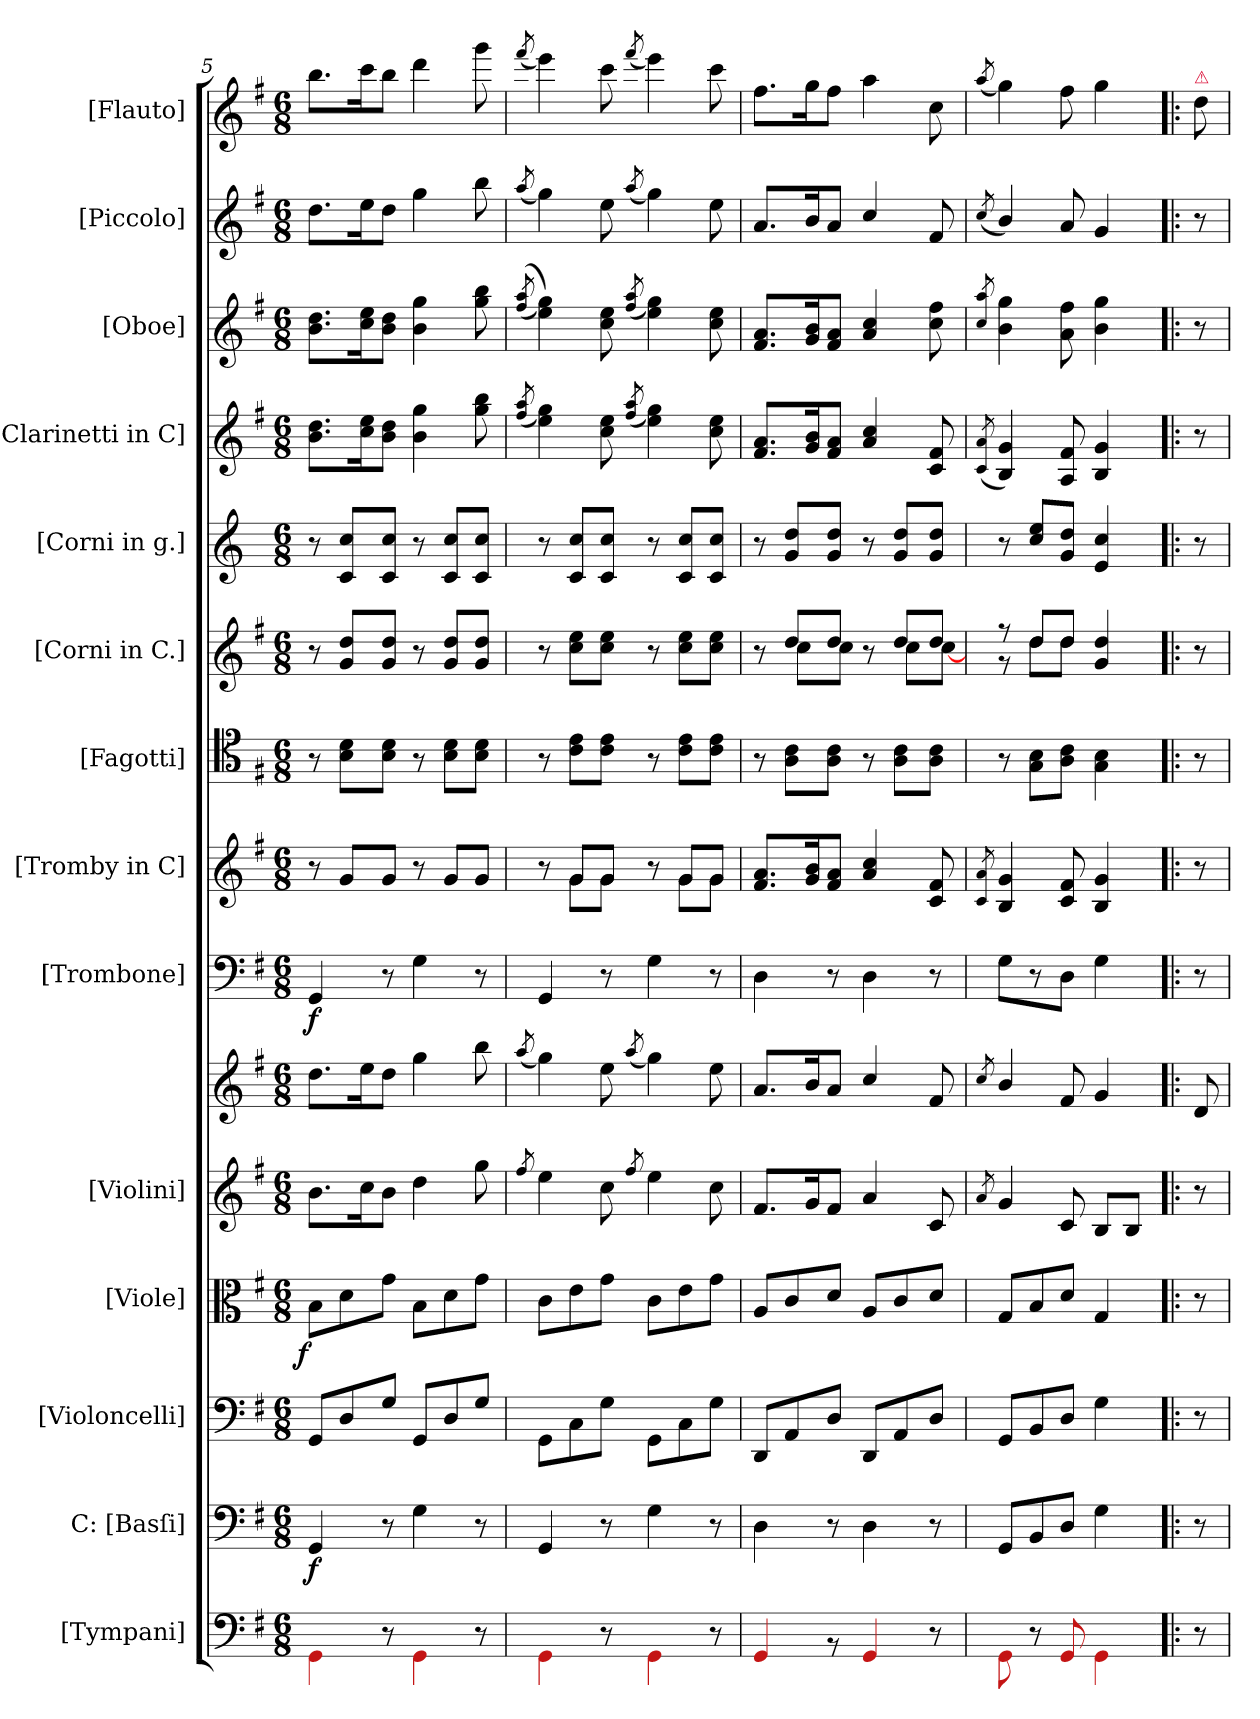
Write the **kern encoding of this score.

**kern	**kern	**dynam	**kern	**kern	**dynam	**kern	**kern	**kern	**dynam	**kern	**kern	**kern	**kern	**kern	**kern	**kern	**kern
*part14	*part13	*part13	*part12	*part11	*part11	*part10	*part10	*part9	*part9	*part8	*part7	*part6	*part5	*part4	*part3	*part2	*part1
*staff15	*staff14	*staff14	*staff13	*staff12	*staff12	*staff11	*staff10	*staff9	*staff9	*staff8	*staff7	*staff6	*staff5	*staff4	*staff3	*staff2	*staff1
*I"[Tympani]	*I"C: [Basſi]	*	*I"[Violoncelli]	*I"[Viole]	*	*I"[Violini]	*	*I"[Trombone]	*	*I"[Tromby in C]	*I"[Fagotti]	*I"[Corni in C.]	*I"[Corni in g.]	*I"[Clarinetti in C]	*I"[Oboe]	*I"[Piccolo]	*I"[Flauto]
*	*I'B.	*	*I'Vc.	*	*	*I'Violini	*	*I'Trb	*	*	*I'Fag.	*I'C. in C.	*I'C. in g.	*I'Cl. in C.	*I'Ob.	*I'Picc.	*I'Fl.
*clefF4	*clefF4	*	*clefF4	*clefC3	*	*clefG2	*clefG2	*clefF4	*	*clefG2	*clefC4	*clefG2	*clefG2	*clefG2	*clefG2	*clefG2	*clefG2
*	*	*	*	*	*	*	*	*	*	*	*	*	*ITrd3c5	*	*	*	*
*k[f#]	*k[f#]	*	*k[f#]	*k[f#]	*	*k[f#]	*k[f#]	*k[f#]	*	*k[f#]	*k[f#]	*k[f#]	*k[f#]	*k[f#]	*k[f#]	*k[f#]	*k[f#]
*G:	*G:	*	*G:	*G:	*	*G:	*G:	*G:	*	*G:	*G:	*G:	*	*G:	*G:	*G:	*G:
*M6/8	*M6/8	*	*M6/8	*M6/8	*	*M6/8	*M6/8	*M6/8	*	*M6/8	*M6/8	*M6/8	*M6/8	*M6/8	*M6/8	*M6/8	*M6/8
=5	=5	=5	=5	=5	=5	=5	=5	=5	=5	=5	=5	=5	=5	=5	=5	=5	=5
!	!	!	!	!	!LO:DY:rj	!	!	!	!	!	!	!	!	!	!	!	!
4Re\	4GG/	f	8GG/L	8B\L	f	8.b\L	8.dd\L	4GG/	f	8r	8r	8r	8r	8.b\ 8.dd\L	8.b\ 8.dd\L	8.dd\L	8.bb\L
.	.	.	8D/	8d\	.	.	.	.	.	8g/L	8B\ 8d\L	8g/ 8dd/L	8G/ 8g/L	.	.	.	.
.	.	.	.	.	.	16cc\K	16ee\K	.	.	.	.	.	.	16cc\ 16ee\K	16cc\ 16ee\K	16ee\K	16ccc\K
8r	8r	.	8G/J	8g\J	.	8b\J	8dd\J	8r	.	8g/J	8B\ 8d\J	8g/ 8dd/J	8G/ 8g/J	8b\ 8dd\J	8b\ 8dd\J	8dd\J	8bb\J
4Re\	4G\	.	8GG/L	8B\L	.	4dd\	4gg\	4G\	.	8r	8r	8r	8r	4b\ 4gg\	4b\ 4gg\	4gg\	4ddd\
.	.	.	8D/	8d\	.	.	.	.	.	8g/L	8B\ 8d\L	8g/ 8dd/L	8G/ 8g/L	.	.	.	.
8r	8r	.	8G/J	8g\J	.	8gg\	8bb\	8r	.	8g/J	8B\ 8d\J	8g/ 8dd/J	8G/ 8g/J	8gg\ 8bb\	8gg\ 8bb\	8bb\	8ggg\
=6	=6	=6	=6	=6	=6	=6	=6	=6	=6	=6	=6	=6	=6	=6	=6	=6	=6
.	.	.	.	.	.	8qff#/	(8qaa/	.	.	.	.	.	.	(8qff#/ 8qaa/	(<(>8qff#/ 8qaa/	(8qaa/	(8qfff#/
*	*	*	*	*	*	*	*	*	*	*^	*	*	*	*	*	*	*
4Re\	4GG/	.	8GG\L	8c\L	.	4ee\	4gg\)	4GG/	.	8r	8ryy	8r	8r	8r	4ee\ 4gg\)	4ee\ 4gg\))	4gg\)	4eee\)
.	.	.	8C\	8e\	.	.	.	.	.	8g/L	8g\L	8c\ 8e\L	8cc\ 8ee\L	8G/ 8g/L	.	.	.	.
8r	8r	.	8G\J	8g\J	.	8cc\	8ee\	8r	.	8g/J	8g\J	8c\ 8e\J	8cc\ 8ee\J	8G/ 8g/J	8cc\ 8ee\	8cc\ 8ee\	8ee\	8ccc\
.	.	.	.	.	.	8qff#/	(8qaa/	.	.	.	.	.	.	.	(8qff#/ 8qaa/	(8qff#/ 8qaa/	(8qaa/	(8qfff#/
4Re\	4G\	.	8GG\L	8c\L	.	4ee\	4gg\)	4G\	.	8r	8ryy	8r	8r	8r	4ee\ 4gg\)	4ee\ 4gg\)	4gg\)	4eee\)
.	.	.	8C\	8e\	.	.	.	.	.	8g/L	8g\L	8c\ 8e\L	8cc\ 8ee\L	8G/ 8g/L	.	.	.	.
8r	8r	.	8G\J	8g\J	.	8cc\	8ee\	8r	.	8g/J	8g\J	8c\ 8e\J	8cc\ 8ee\J	8G/ 8g/J	8cc\ 8ee\	8cc\ 8ee\	8ee\	8ccc\
*	*	*	*	*	*	*	*	*	*	*v	*v	*	*	*	*	*	*	*
=7	=7	=7	=7	=7	=7	=7	=7	=7	=7	=7	=7	=7	=7	=7	=7	=7	=7
*	*	*	*	*	*	*	*	*	*	*	*	*^	*	*	*	*	*
4Re/	4D\	.	8DD/L	8A/L	.	8.f#/L	8.a/L	4D\	.	8.f#/ 8.a/L	8r	8r	8ryy	8r	8.f#/ 8.a/L	8.f#/ 8.a/L	8.a/L	8.ff#\L
.	.	.	8AA/	8c/	.	.	.	.	.	.	8A\ 8c\L	8dd/L	8cc\L	8d/ 8a/L	.	.	.	.
.	.	.	.	.	.	16g/K	16b/K	.	.	16g/ 16b/K	.	.	.	.	16g/ 16b/K	16g/ 16b/K	16b/K	16gg\K
8rBB	8r	.	8D/J	8d/J	.	8f#/J	8a/J	8r	.	8f#/ 8a/J	8A\ 8c\J	8dd/J	8cc\J	8d/ 8a/J	8f#/ 8a/J	8f#/ 8a/J	8a/J	8ff#\J
4Re/	4D\	.	8DD/L	8A/L	.	4a/	4cc/	4D\	.	4a/ 4cc/	8r	8r	8ryy	8r	4a/ 4cc/	4a/ 4cc/	4cc/	4aa\
.	.	.	8AA/	8c/	.	.	.	.	.	.	8A\ 8c\L	8dd/L	8cc\L	8d/ 8a/L	.	.	.	.
8r	8r	.	8D/J	8d/J	.	8c/	8f#/	8r	.	8c/ 8f#/	8A\ 8c\J	8dd/J	[8cc\J	8d/ 8a/J	8c/ 8f#/	8cc\ 8ff#\	8f#/	8cc\
=	=	=	=	=	=	=	=	=	=	=	=	=	=	=	=	=	=	=
.	.	.	.	.	.	8qa/	8qcc/	.	.	8qc/ 8qa/	.	.	.	.	(8qc/ 8qa/	8qcc/ 8qaa/	(8qcc/	(8qaa/
8Re\	8GG/L	.	8GG/L	8G/L	.	4g/	4b/	8G\L	.	4B/ 4g/	8r	8r	8r	8r	4B/ 4g/)	4b\ 4gg\	4b/)	4gg\)
8r	8BB/	.	8BB/	8B/	.	.	.	8r	.	.	8G\ 8B\L	8dd/L	8dd\L	8g/ 8b/L	.	.	.	.
8Re/	8D/J	.	8D/J	8d/J	.	8c/	8f#/	8D\J	.	8c/ 8f#/	8A\ 8c\J	8dd/J	8dd\J	8d/ 8a/J	8A/ 8f#/	8a\ 8ff#\	8a/	8ff#\
4Re\	4G\	.	4G\	4G/	.	8B/L	4g/	4G\	.	4B/ 4g/	4G\ 4B\	4g/ 4dd/	4ryy	4B/ 4g/	4B/ 4g/	4b\ 4gg\	4g/	4gg\
.	.	.	.	.	.	8B/J	.	.	.	.	.	.	.	.	.	.	.	.
*	*	*	*	*	*	*	*	*	*	*	*	*v	*v	*	*	*	*	*
=8!|:	=8!|:	=8!|:	=8!|:	=8!|:	=8!|:	=8!|:	=8!|:	=8!|:	=8!|:	=8!|:	=8!|:	=8!|:	=8!|:	=8!|:	=8!|:	=8!|:	=8!|:
!	!	!	!	!	!	!	!	!	!	!	!	!	!	!	!	!	!LO:TX:a:color=crimson:t=⚠
8r	8r	.	8r	8r	.	8r	8d/	8r	.	8r	8r	8r	8r	8r	8r	8r	8dd\
=	=	=	=	=	=	=	=	=	=	=	=	=	=	=	=	=	=
*-	*-	*-	*-	*-	*-	*-	*-	*-	*-	*-	*-	*-	*-	*-	*-	*-	*-
